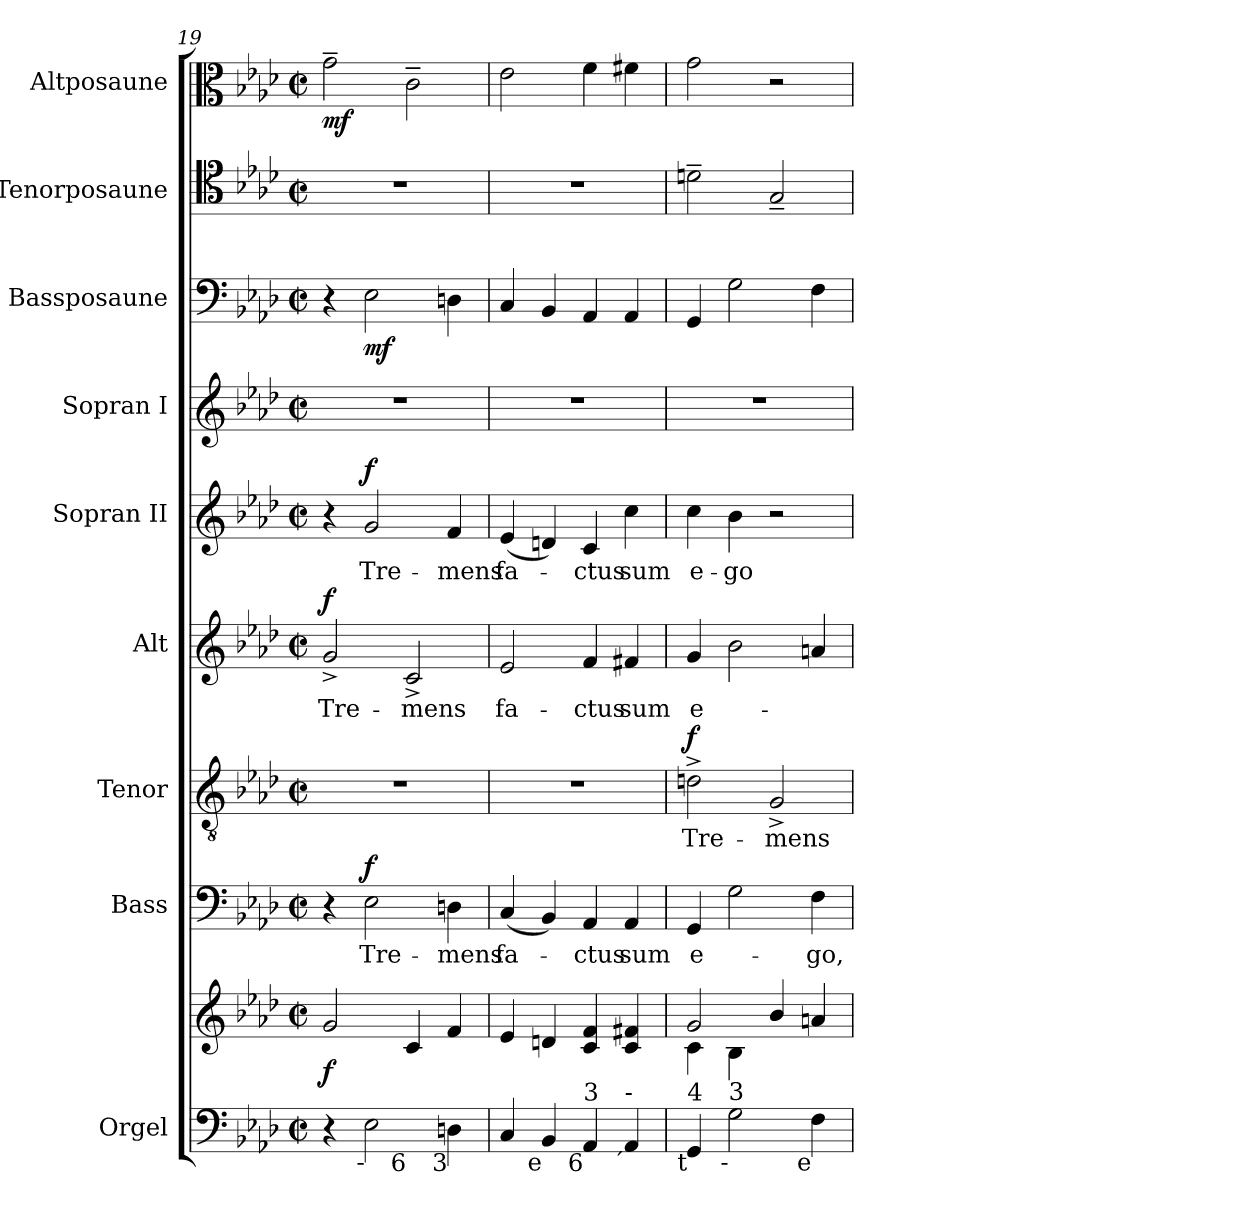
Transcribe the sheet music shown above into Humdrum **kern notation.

**kern	**kern	**dynam	**kern	**text	**dynam	**kern	**text	**dynam	**kern	**text	**dynam	**kern	**text	**dynam	**kern	**kern	**dynam	**kern	**kern	**dynam
*part9	*part9	*part9	*part8	*part8	*part8	*part7	*part7	*part7	*part6	*part6	*part6	*part5	*part5	*part5	*part4	*part3	*part3	*part2	*part1	*part1
*staff10	*staff9	*staff9/10	*staff8	*staff8	*staff8	*staff7	*staff7	*staff7	*staff6	*staff6	*staff6	*staff5	*staff5	*staff5	*staff4	*staff3	*staff3	*staff2	*staff1	*staff1
*I"Orgel	*	*	*I"Bass	*	*	*I"Tenor	*	*	*I"Alt	*	*	*I"Sopran II	*	*	*I"Sopran I	*I"Bassposaune	*	*I"Tenorposaune	*I"Altposaune	*
*I'Org.	*	*	*I'B.	*	*	*I'T.	*	*	*I'A.	*	*	*I'S.	*	*	*I'S.	*I'B. Pos.	*	*I'Pos.	*I'Pos.	*
*clefF4	*clefG2	*	*clefF4	*	*	*clefGv2	*	*	*clefG2	*	*	*clefG2	*	*	*clefG2	*clefF4	*	*clefC4	*clefC3	*
*	*	*	*	*	*	*ITrd7c12	*	*	*	*	*	*	*	*	*	*	*	*	*	*
*k[b-e-a-d-]	*k[b-e-a-d-]	*	*k[b-e-a-d-]	*	*	*k[b-e-a-d-]	*	*	*k[b-e-a-d-]	*	*	*k[b-e-a-d-]	*	*	*k[b-e-a-d-]	*k[b-e-a-d-]	*	*k[b-e-a-d-]	*k[b-e-a-d-]	*
*f:	*f:	*	*f:	*	*	*f:	*	*	*f:	*	*	*f:	*	*	*f:	*f:	*	*f:	*f:	*
*M2/2	*M2/2	*	*M2/2	*	*	*M2/2	*	*	*M2/2	*	*	*M2/2	*	*	*M2/2	*M2/2	*	*M2/2	*M2/2	*
*met(c|)	*met(c|)	*	*met(c|)	*	*	*met(c|)	*	*	*met(c|)	*	*	*met(c|)	*	*	*met(c|)	*met(c|)	*	*met(c|)	*met(c|)	*
=19	=19	=19	=19	=19	=19	=19	=19	=19	=19	=19	=19	=19	=19	=19	=19	=19	=19	=19	=19	=19
!LO:TX:b:rj:t=3	!	!	!	!	!	!	!	!	!	!	!	!	!	!	!	!	!	!	!	!
!	!	!	!	!	!	!	!	!	!	!LO:LY:b:color=#000000	!	!	!	!	!	!	!	!	!	!
*^	*	*	*	*	*	*	*	*	*	*	*	*	*	*	*	*	*	*	*	*
4r	2ryy	2gi/	f	4r	.	.	1r	.	.	2g^i/	Tre-	f	4r	.	.	1r	4r	.	1r	2g~i\	mf
!	!	!	!	!	!LO:LY:b:color=#000000	!	!	!	!	!	!	!	!	!	!	!	!	!	!	!	!
!LO:TX:b:rj:t=-	!	!	!	!	!	!	!	!	!	!	!	!	!	!	!	!	!	!	!	!	!
!	!	!	!	!	!	!	!	!	!	!	!	!	!	!LO:LY:b:color=#000000	!	!	!	!	!	!	!
2E-i\	.	.	.	2E-i\	Tre-	f	.	.	.	.	.	.	2gi/	Tre-	f	.	2E-i\	mf	.	.	.
!	!LO:TX:b:rj:t=6	!	!	!	!	!	!	!	!	!	!	!	!	!	!	!	!	!	!	!	!
!	!	!	!	!	!	!	!	!	!	!	!LO:LY:b:color=#000000	!	!	!	!	!	!	!	!	!	!
.	2ryy	4ci/	.	.	.	.	.	.	.	2c^i/	-mens	.	.	.	.	.	.	.	.	2c~i\	.
!	!	!	!	!	!LO:LY:b:color=#000000	!	!	!	!	!	!	!	!	!	!	!	!	!	!	!	!
!LO:TX:b:rj:t=3	!	!	!	!	!	!	!	!	!	!	!	!	!	!	!	!	!	!	!	!	!
!	!	!	!	!	!	!	!	!	!	!	!	!	!	!LO:LY:b:color=#000000	!	!	!	!	!	!	!
4Dni\	.	4fi/	.	4Dni\	-mens	.	.	.	.	.	.	.	4fi/	-mens	.	.	4Dni\	.	.	.	.
*v	*v	*	*	*	*	*	*	*	*	*	*	*	*	*	*	*	*	*	*	*	*
=20	=20	=20	=20	=20	=20	=20	=20	=20	=20	=20	=20	=20	=20	=20	=20	=20	=20	=20	=20	=20
*^	*	*	*	*	*	*	*	*	*	*	*	*	*	*	*	*	*	*	*	*
!	!	!	!	!	!LO:LY:b:color=#000000	!	!	!	!	!	!	!	!	!	!	!	!	!	!	!	!
*v	*v	*	*	*	*	*	*	*	*	*	*	*	*	*	*	*	*	*	*	*	*
*^	*	*	*	*	*	*	*	*	*	*	*	*	*	*	*	*	*	*	*	*
!	!	!	!	!	!	!	!	!	!	!	!LO:LY:b:color=#000000	!	!	!	!	!	!	!	!	!	!
*v	*v	*	*	*	*	*	*	*	*	*	*	*	*	*	*	*	*	*	*	*	*
*^	*	*	*	*	*	*	*	*	*	*	*	*	*	*	*	*	*	*	*	*
!LO:TX:b:rj:t=3	!	!	!	!	!	!	!	!	!	!	!	!	!	!	!	!	!	!	!	!	!
!	!	!	!	!	!	!	!	!	!	!	!	!	!	!LO:LY:b:color=#000000	!	!	!	!	!	!	!
*v	*v	*	*	*	*	*	*	*	*	*	*	*	*	*	*	*	*	*	*	*	*
4Ci/	4e-i/	.	(4Ci/	fa-	.	1r	.	.	2e-i/	fa-	.	(4e-i/	fa-	.	1r	4Ci/	.	1r	2e-i\	.
!LO:TX:b:rj:t=e	!	!	!	!	!	!	!	!	!	!	!	!	!	!	!	!	!	!	!	!
4BB-i/	4dni/	.	4BB-i/)	.	.	.	.	.	.	.	.	4dni/)	.	.	.	4BB-i/	.	.	.	.
!	!	!	!	!LO:LY:b:color=#000000	!	!	!	!	!	!	!	!	!	!	!	!	!	!	!	!
!	!	!	!	!	!	!	!	!	!	!LO:LY:b:color=#000000	!	!	!	!	!	!	!	!	!	!
!LO:TX:b:rj:t=6	!	!	!	!	!	!	!	!	!	!	!	!	!	!	!	!	!	!	!	!
!LO:TX:t=3	!	!	!	!	!	!	!	!	!	!	!	!	!	!	!	!	!	!	!	!
!	!	!	!	!	!	!	!	!	!	!	!	!	!LO:LY:b:color=#000000	!	!	!	!	!	!	!
4AA-i/	4ci/ 4fi	.	4AA-i/	-ctus	.	.	.	.	4fi/	-ctus	.	4ci/	-ctus	.	.	4AA-i/	.	.	4fi\	.
!	!	!	!	!LO:LY:b:color=#000000	!	!	!	!	!	!	!	!	!	!	!	!	!	!	!	!
!	!	!	!	!	!	!	!	!	!	!LO:LY:b:color=#000000	!	!	!	!	!	!	!	!	!	!
!LO:TX:b:rj:t=´	!	!	!	!	!	!	!	!	!	!	!	!	!	!	!	!	!	!	!	!
!LO:TX:t=-	!	!	!	!	!	!	!	!	!	!	!	!	!	!	!	!	!	!	!	!
!	!	!	!	!	!	!	!	!	!	!	!	!	!LO:LY:b:color=#000000	!	!	!	!	!	!	!
4AA-i/	4ci/ 4f#Xi	.	4AA-i/	sum	.	.	.	.	4f#Xi/	sum	.	4cci\	sum	.	.	4AA-i/	.	.	4f#Xi\	.
=21	=21	=21	=21	=21	=21	=21	=21	=21	=21	=21	=21	=21	=21	=21	=21	=21	=21	=21	=21	=21
*	*^	*	*	*	*	*	*	*	*	*	*	*	*	*	*	*	*	*	*	*
!	!	!	!	!	!LO:LY:b:color=#000000	!	!	!	!	!	!	!	!	!	!	!	!	!	!	!	!
!	!	!	!	!	!	!	!	!LO:LY:b:color=#000000	!	!	!	!	!	!	!	!	!	!	!	!	!
!	!	!	!	!	!	!	!	!	!	!	!LO:LY:b:color=#000000	!	!	!	!	!	!	!	!	!	!
!LO:TX:b:rj:t=t	!	!	!	!	!	!	!	!	!	!	!	!	!	!	!	!	!	!	!	!	!
!LO:TX:t=4	!	!	!	!	!	!	!	!	!	!	!	!	!	!	!	!	!	!	!	!	!
!	!	!	!	!	!	!	!	!	!	!	!	!	!	!LO:LY:b:color=#000000	!	!	!	!	!	!	!
4GGi/	2gi/	4ci\	.	4GGi/	e-	.	2Dn^i\	Tre-	f	4gi/	e-	.	4cci\	e-	.	1r	4GGi/	.	2dn~i\	2gi\	.
!LO:TX:b:rj:t=-	!	!	!	!	!	!	!	!	!	!	!	!	!	!	!	!	!	!	!	!	!
!LO:TX:t=3	!	!	!	!	!	!	!	!	!	!	!	!	!	!	!	!	!	!	!	!	!
!	!	!	!	!	!	!	!	!	!	!	!	!	!	!LO:LY:b:color=#000000	!	!	!	!	!	!	!
2Gi\	.	4B-i\	.	2Gi\	.	.	.	.	.	2b-i\	.	.	4b-i\	-go	.	.	2Gi\	.	.	.	.
!	!	!	!	!	!	!	!	!LO:LY:b:color=#000000	!	!	!	!	!	!	!	!	!	!	!	!	!
.	4b-i/	2ryy	.	.	.	.	2GG^i/	-mens	.	.	.	.	2r	.	.	.	.	.	2G~i/	2r	.
!LO:TX:b:rj:t=e	!	!	!	!	!	!	!	!	!	!	!	!	!	!	!	!	!	!	!	!	!
!	!	!	!	!	!LO:LY:b:color=#000000	!	!	!	!	!	!	!	!	!	!	!	!	!	!	!	!
4Fi\	4ani/	.	.	4Fi\	-go,	.	.	.	.	4ani/	.	.	.	.	.	.	4Fi\	.	.	.	.
*	*v	*v	*	*	*	*	*	*	*	*	*	*	*	*	*	*	*	*	*	*	*
=	=	=	=	=	=	=	=	=	=	=	=	=	=	=	=	=	=	=	=	=
*-	*-	*-	*-	*-	*-	*-	*-	*-	*-	*-	*-	*-	*-	*-	*-	*-	*-	*-	*-	*-
